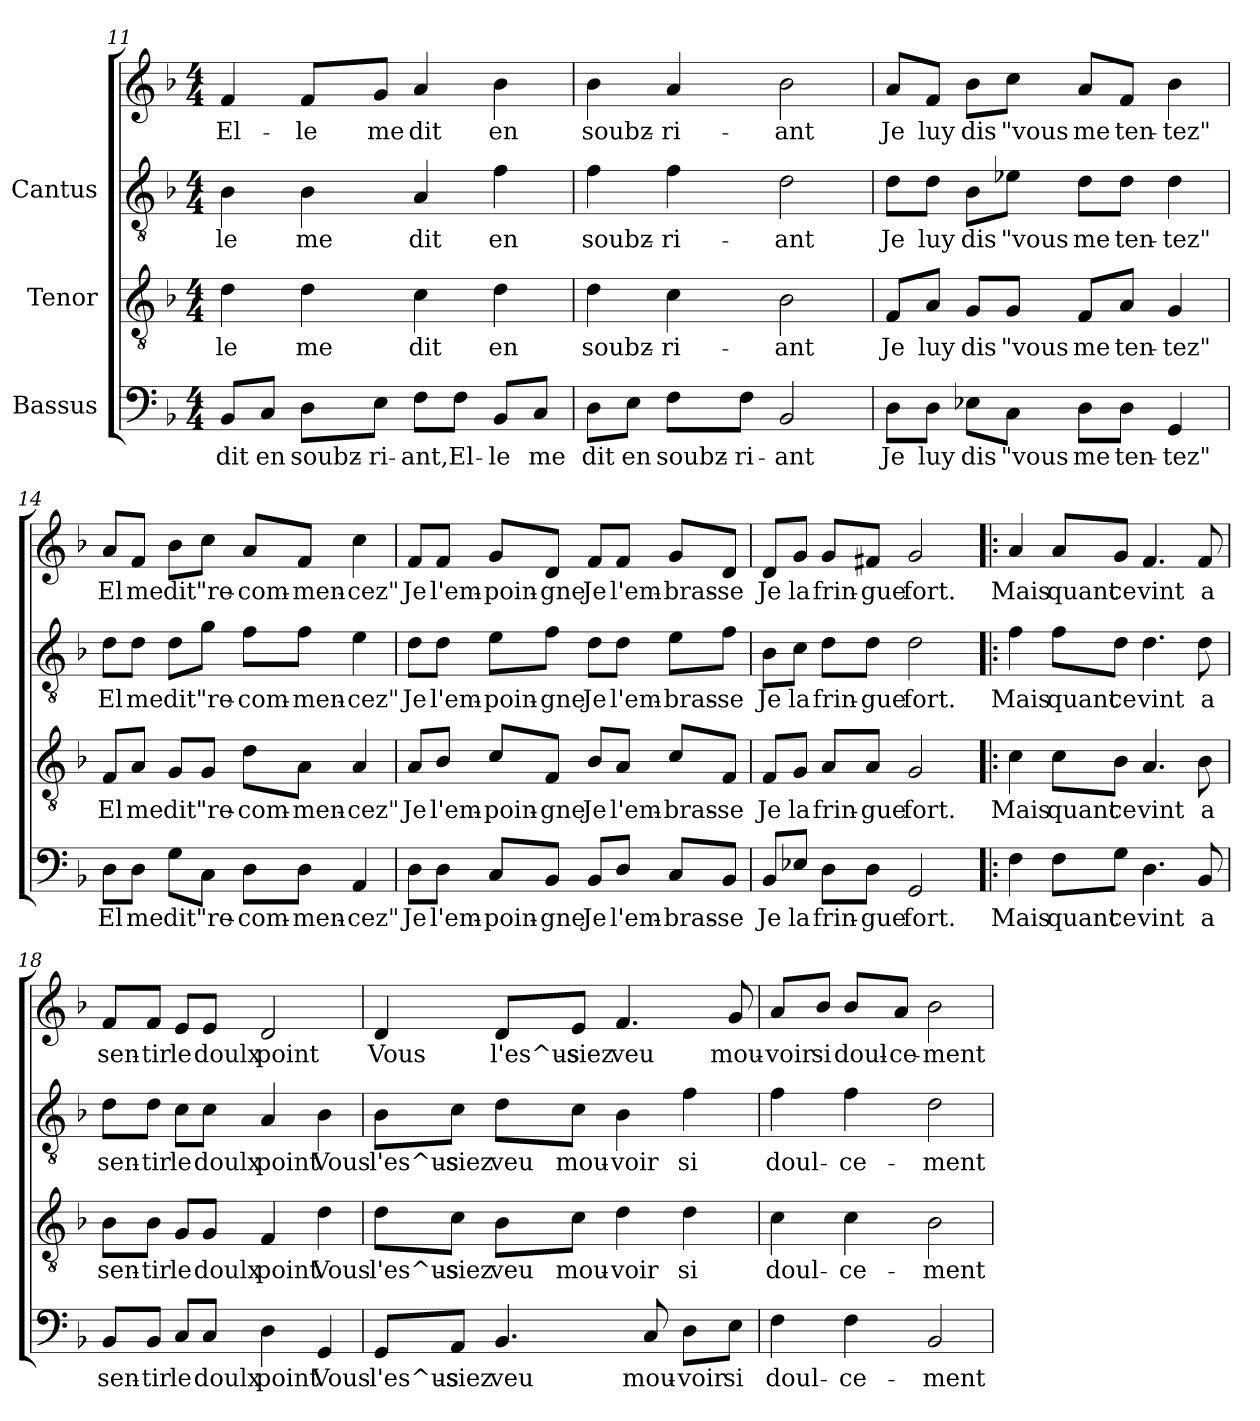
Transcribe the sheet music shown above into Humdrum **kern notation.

**kern	**text	**kern	**text	**kern	**text	**kern	**text
*part3	*part3	*part2	*part2	*part1	*part1	*part1	*part1
*staff4	*staff4	*staff3	*staff3	*staff2	*staff2	*staff1	*staff1
*I"Bassus	*	*I"Tenor	*	*I"Cantus	*	*	*
!!LO:PB:g=z
*clefF4	*	*clefGv2	*	*clefGv2	*	*clefG2	*
*k[b-]	*	*k[b-]	*	*k[b-]	*	*k[b-]	*
*F:	*	*F:	*	*F:	*	*F:	*
*M4/4	*	*M4/4	*	*M4/4	*	*M4/4	*
=11	=11	=11	=11	=11	=11	=11	=11
!	!LO:LY:b:cj	!	!LO:LY:b:cj	!	!LO:LY:b:cj	!	!LO:LY:b:cj
8BB-/L	dit	4d\	-le	4B-\	le	4f/	-El-
!	!LO:LY:b:cj	!	!	!	!	!	!
8C/J	en	.	.	.	.	.	.
!	!LO:LY:b:cj	!	!LO:LY:b:cj	!	!LO:LY:b:cj	!	!LO:LY:b:cj
8D\L	soubz-	4d\	me	4B-\	me	8f/L	-le
!	!LO:LY:b:cj	!	!	!	!	!	!LO:LY:b:cj
8E\J	-ri-	.	.	.	.	8g/J	me
!	!LO:LY:b:cj	!	!LO:LY:b:cj	!	!LO:LY:b:cj	!	!LO:LY:b:cj
8F\L	-ant,	4c\	dit	4A/	dit	4a/	dit
!	!LO:LY:b:cj	!	!	!	!	!	!
8F\J	El-	.	.	.	.	.	.
!	!LO:LY:b:cj	!	!LO:LY:b:cj	!	!LO:LY:b:cj	!	!LO:LY:b:cj
8BB-/L	-le	4d\	en	4f\	en	4b-\	en
!	!LO:LY:b:cj	!	!	!	!	!	!
8C/J	me	.	.	.	.	.	.
=12	=12	=12	=12	=12	=12	=12	=12
!	!LO:LY:b:cj	!	!LO:LY:b:cj	!	!LO:LY:b:cj	!	!LO:LY:b:cj
8D\L	dit	4d\	soubz-	4f\	soubz-	4b-\	soubz-
!	!LO:LY:b:cj	!	!	!	!	!	!
8E\J	en	.	.	.	.	.	.
!	!LO:LY:b:cj	!	!LO:LY:b:cj	!	!LO:LY:b:cj	!	!LO:LY:b:cj
8F\L	soubz-	4c\	-ri-	4f\	-ri-	4a/	-ri-
!	!LO:LY:b:cj	!	!	!	!	!	!
8F\J	-ri-	.	.	.	.	.	.
!	!LO:LY:b:cj	!	!LO:LY:b:cj	!	!LO:LY:b:cj	!	!LO:LY:b:cj
2BB-/	-ant	2B-\	-ant	2d\	-ant	2b-\	-ant
=13	=13	=13	=13	=13	=13	=13	=13
!	!LO:LY:b:cj	!	!LO:LY:b:cj	!	!LO:LY:b:cj	!	!LO:LY:b:cj
8D\L	Je	8F/L	Je	8d\L	Je	8a/L	Je
!	!LO:LY:b:cj	!	!LO:LY:b:cj	!	!LO:LY:b:cj	!	!LO:LY:b:cj
8D\J	luy	8A/J	luy	8d\J	luy	8f/J	luy
!	!LO:LY:b:cj	!	!LO:LY:b:cj	!	!LO:LY:b:cj	!	!LO:LY:b:cj
8E-X\L	dis	8G/L	dis	8B-\L	dis	8b-\L	dis
!	!LO:LY:b:cj	!	!LO:LY:b:cj	!	!LO:LY:b:cj	!	!LO:LY:b:cj
8C\J	"vous	8G/J	"vous	8e-X\J	"vous	8cc\J	"vous
!	!LO:LY:b:cj	!	!LO:LY:b:cj	!	!LO:LY:b:cj	!	!LO:LY:b:cj
8D\L	me	8F/L	me	8d\L	me	8a/L	me
!	!LO:LY:b:cj	!	!LO:LY:b:cj	!	!LO:LY:b:cj	!	!LO:LY:b:cj
8D\J	ten-	8A/J	ten-	8d\J	ten-	8f/J	ten-
!	!LO:LY:b:cj	!	!LO:LY:b:cj	!	!LO:LY:b:cj	!	!LO:LY:b:cj
4GG/	-tez"	4G/	-tez"	4d\	-tez"	4b-\	-tez"
!!LO:LB:g=z
=14	=14	=14	=14	=14	=14	=14	=14
!	!LO:LY:b:cj	!	!LO:LY:b:cj	!	!LO:LY:b:cj	!	!LO:LY:b:cj
8D\L	El	8F/L	El	8d\L	El	8a/L	El
!	!LO:LY:b:cj	!	!LO:LY:b:cj	!	!LO:LY:b:cj	!	!LO:LY:b:cj
8D\J	me	8A/J	me	8d\J	me	8f/J	me
!	!LO:LY:b:cj	!	!LO:LY:b:cj	!	!LO:LY:b:cj	!	!LO:LY:b:cj
8G\L	dit	8G/L	dit	8d\L	dit	8b-\L	dit
!	!LO:LY:b:cj	!	!LO:LY:b:cj	!	!LO:LY:b:cj	!	!LO:LY:b:cj
8C\J	"re-	8G/J	"re-	8g\J	"re-	8cc\J	"re-
!	!LO:LY:b:cj	!	!LO:LY:b:cj	!	!LO:LY:b:cj	!	!LO:LY:b:cj
8D\L	-com-	8d\L	-com-	8f\L	-com-	8a/L	-com-
!	!LO:LY:b:cj	!	!LO:LY:b:cj	!	!LO:LY:b:cj	!	!LO:LY:b:cj
8D\J	-men-	8A\J	-men-	8f\J	-men-	8f/J	-men-
!	!LO:LY:b:cj	!	!LO:LY:b:cj	!	!LO:LY:b:cj	!	!LO:LY:b:cj
4AA/	-cez"	4A/	-cez"	4e\	-cez"	4cc\	-cez"
=15	=15	=15	=15	=15	=15	=15	=15
!	!LO:LY:b:cj	!	!LO:LY:b:cj	!	!LO:LY:b:cj	!	!LO:LY:b:cj
8D\L	Je	8A/L	Je	8d\L	Je	8f/L	Je
!	!LO:LY:b:cj	!	!LO:LY:b:cj	!	!LO:LY:b:cj	!	!LO:LY:b:cj
8D\J	l'em-	8B-/J	l'em-	8d\J	l'em-	8f/J	l'em-
!	!LO:LY:b:cj	!	!LO:LY:b:cj	!	!LO:LY:b:cj	!	!LO:LY:b:cj
8C/L	-poin-	8c/L	-poin-	8e\L	-poin-	8g/L	-poin-
!	!LO:LY:b:cj	!	!LO:LY:b:cj	!	!LO:LY:b:cj	!	!LO:LY:b:cj
8BB-/J	-gne	8F/J	-gne	8f\J	-gne	8d/J	-gne
!	!LO:LY:b:cj	!	!LO:LY:b:cj	!	!LO:LY:b:cj	!	!LO:LY:b:cj
8BB-/L	Je	8B-/L	Je	8d\L	Je	8f/L	Je
!	!LO:LY:b:cj	!	!LO:LY:b:cj	!	!LO:LY:b:cj	!	!LO:LY:b:cj
8D/J	l'em-	8A/J	l'em-	8d\J	l'em-	8f/J	l'em-
!	!LO:LY:b:cj	!	!LO:LY:b:cj	!	!LO:LY:b:cj	!	!LO:LY:b:cj
8C/L	-bras-	8c/L	-bras-	8e\L	-bras-	8g/L	-bras-
!	!LO:LY:b:cj	!	!LO:LY:b:cj	!	!LO:LY:b:cj	!	!LO:LY:b:cj
8BB-/J	-se	8F/J	-se	8f\J	-se	8d/J	-se
=16	=16	=16	=16	=16	=16	=16	=16
!	!LO:LY:b:cj	!	!LO:LY:b:cj	!	!LO:LY:b:cj	!	!LO:LY:b:cj
8BB-/L	Je	8F/L	Je	8B-\L	Je	8d/L	Je
!	!LO:LY:b:cj	!	!LO:LY:b:cj	!	!LO:LY:b:cj	!	!LO:LY:b:cj
8E-X/J	la	8G/J	la	8c\J	la	8g/J	la
!	!LO:LY:b:cj	!	!LO:LY:b:cj	!	!LO:LY:b:cj	!	!LO:LY:b:cj
8D\L	frin-	8A/L	frin-	8d\L	frin-	8g/L	frin-
!	!LO:LY:b:cj	!	!LO:LY:b:cj	!	!LO:LY:b:cj	!	!LO:LY:b:cj
8D\J	-gue	8A/J	-gue	8d\J	-gue	8f#X/J	-gue
!	!LO:LY:b:cj	!	!LO:LY:b:cj	!	!LO:LY:b:cj	!	!LO:LY:b:cj
2GG/	fort.	2G/	fort.	2d\	fort.	2g/	fort.
!!LO:LB:g=z
=17!|:	=17!|:	=17!|:	=17!|:	=17!|:	=17!|:	=17!|:	=17!|:
!	!LO:LY:b:cj	!	!LO:LY:b:cj	!	!LO:LY:b:cj	!	!LO:LY:b:cj
4F\	Mais	4c\	Mais	4f\	Mais	4a/	Mais
!	!LO:LY:b:cj	!	!LO:LY:b:cj	!	!LO:LY:b:cj	!	!LO:LY:b:cj
8F\L	quant	8c\L	quant	8f\L	quant	8a/L	quant
!	!LO:LY:b:cj	!	!LO:LY:b:cj	!	!LO:LY:b:cj	!	!LO:LY:b:cj
8G\J	ce	8B-\J	ce	8d\J	ce	8g/J	ce
!	!LO:LY:b:cj	!	!LO:LY:b:cj	!	!LO:LY:b:cj	!	!LO:LY:b:cj
4.D\	vint	4.A/	vint	4.d\	vint	4.f/	vint
!	!LO:LY:b:cj	!	!LO:LY:b:cj	!	!LO:LY:b:cj	!	!LO:LY:b:cj
8BB-/	a	8B-\	a	8d\	a	8f/	a
=18	=18	=18	=18	=18	=18	=18	=18
!	!LO:LY:b:cj	!	!LO:LY:b:cj	!	!LO:LY:b:cj	!	!LO:LY:b:cj
8BB-/L	sen-	8B-\L	sen-	8d\L	sen-	8f/L	sen-
!	!LO:LY:b:cj	!	!LO:LY:b:cj	!	!LO:LY:b:cj	!	!LO:LY:b:cj
8BB-/J	-tir	8B-\J	-tir	8d\J	-tir	8f/J	-tir
!	!LO:LY:b:cj	!	!LO:LY:b:cj	!	!LO:LY:b:cj	!	!LO:LY:b:cj
8C/L	le	8G/L	le	8c\L	le	8e/L	le
!	!LO:LY:b:cj	!	!LO:LY:b:cj	!	!LO:LY:b:cj	!	!LO:LY:b:cj
8C/J	doulx	8G/J	doulx	8c\J	doulx	8e/J	doulx
!	!LO:LY:b:cj	!	!LO:LY:b:cj	!	!LO:LY:b:cj	!	!LO:LY:b:cj
4D\	point	4F/	point	4A/	point	2d/	point
!	!LO:LY:b:cj	!	!LO:LY:b:cj	!	!LO:LY:b:cj	!	!
4GG/	Vous	4d\	Vous	4B-\	Vous	.	.
=19	=19	=19	=19	=19	=19	=19	=19
!	!LO:LY:b:cj	!	!LO:LY:b:cj	!	!LO:LY:b:cj	!	!LO:LY:b:cj
8GG/L	l'es^us-	8d\L	l'es^us-	8B-\L	-l'es^us-	4d/	Vous
!	!LO:LY:b:cj	!	!LO:LY:b:cj	!	!LO:LY:b:cj	!	!
8AA/J	-siez	8c\J	-siez	8c\J	-siez	.	.
!	!LO:LY:b:cj	!	!LO:LY:b:cj	!	!LO:LY:b:cj	!	!LO:LY:b:cj
4.BB-/	veu	8B-\L	veu	8d\L	veu	8d/L	l'es^us-
!	!	!	!LO:LY:b:cj	!	!LO:LY:b:cj	!	!LO:LY:b:cj
.	.	8c\J	mou-	8c\J	mou-	8e/J	-siez
!	!	!	!LO:LY:b:cj	!	!LO:LY:b:cj	!	!LO:LY:b:cj
.	.	4d\	-voir	4B-\	-voir	4.f/	veu
!	!LO:LY:b:cj	!	!	!	!	!	!
8C/	mou-	.	.	.	.	.	.
!	!LO:LY:b:cj	!	!LO:LY:b:cj	!	!LO:LY:b:cj	!	!
8D\L	-voir	4d\	si	4f\	si	.	.
!	!LO:LY:b:cj	!	!	!	!	!	!LO:LY:b:cj
8E\J	si	.	.	.	.	8g/	mou-
!!LO:PB:g=z
=20	=20	=20	=20	=20	=20	=20	=20
!	!LO:LY:b:cj	!	!LO:LY:b:cj	!	!LO:LY:b:cj	!	!LO:LY:b:cj
4F\	doul-	4c\	doul-	4f\	doul-	8a/L	voir
!	!	!	!	!	!	!	!LO:LY:b:cj
.	.	.	.	.	.	8b-/J	si
!	!LO:LY:b:cj	!	!LO:LY:b:cj	!	!LO:LY:b:cj	!	!LO:LY:b:cj
4F\	-ce-	4c\	-ce-	4f\	-ce-	8b-/L	doul-
!	!	!	!	!	!	!	!LO:LY:b:cj
.	.	.	.	.	.	8a/J	-ce-
!	!LO:LY:b:cj	!	!LO:LY:b:cj	!	!LO:LY:b:cj	!	!LO:LY:b:cj
2BB-/	-ment	2B-\	-ment	2d\	-ment	2b-\	-ment
=	=	=	=	=	=	=	=
*-	*-	*-	*-	*-	*-	*-	*-
